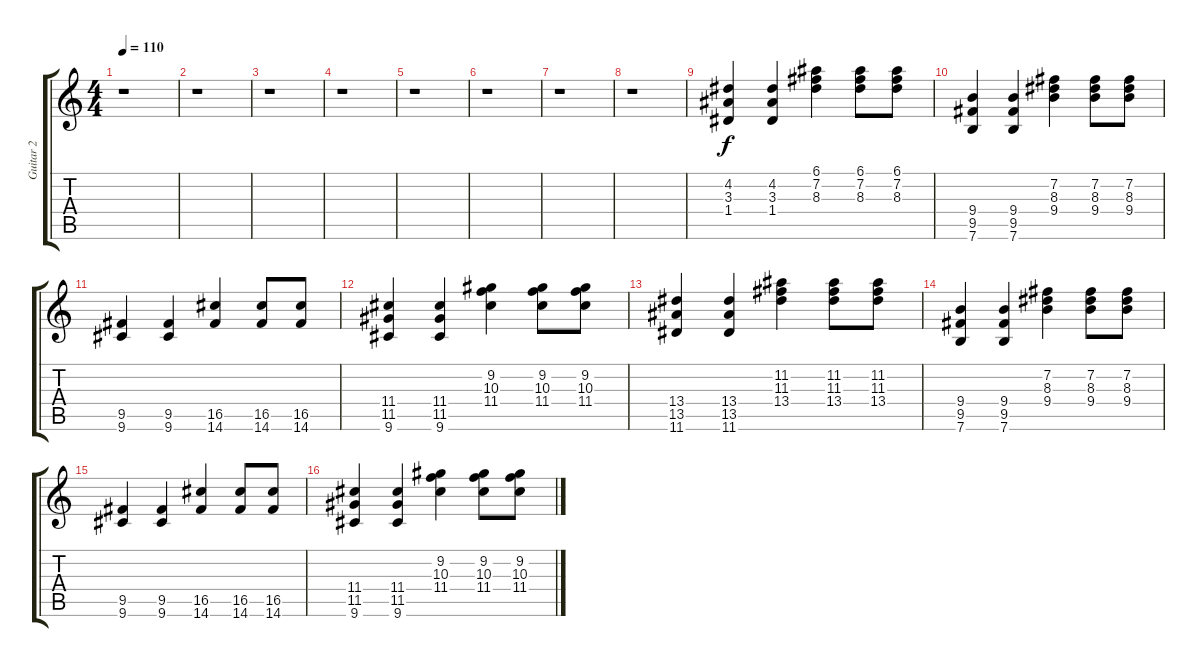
\track ("Guitar 2" "Guitar 2") {instrument acousticguitarnylon}
\staff {score tabs}
\tuning (E4 B3 G3 D3 A2 E2) {hide}
\ts (4 4)
\tempo 110
\clef g2
\ks c
r.1{dy f} |
r.1 |
r.1 |
r.1 |
r.1 |
r.1 |
r.1 |
r.1 |
(4.2 3.3 1.4).4 (4.2 3.3 1.4).4 (6.1 7.2 8.3).4 (6.1 7.2 8.3).8 (6.1 7.2 8.3).8 |
(9.4 9.5 7.6).4 (9.4 9.5 7.6).4 (7.2 8.3 9.4).4 (7.2 8.3 9.4).8 (7.2 8.3 9.4).8 |
(9.5 9.6).4 (9.5 9.6).4 (16.5 14.6).4 (16.5 14.6).8 (16.5 14.6).8 |
(11.4 11.5 9.6).4 (11.4 11.5 9.6).4 (9.2 10.3 11.4).4 (9.2 10.3 11.4).8 (9.2 10.3 11.4).8 |
(13.4 13.5 11.6).4 (13.4 13.5 11.6).4 (11.2 11.3 13.4).4 (11.2 11.3 13.4).8 (11.2 11.3 13.4).8 |
(9.4 9.5 7.6).4 (9.4 9.5 7.6).4 (7.2 8.3 9.4).4 (7.2 8.3 9.4).8 (7.2 8.3 9.4).8 |
(9.5 9.6).4 (9.5 9.6).4 (16.5 14.6).4 (16.5 14.6).8 (16.5 14.6).8 |
(11.4 11.5 9.6).4 (11.4 11.5 9.6).4 (9.2 10.3 11.4).4 (9.2 10.3 11.4).8 (9.2 10.3 11.4).8
